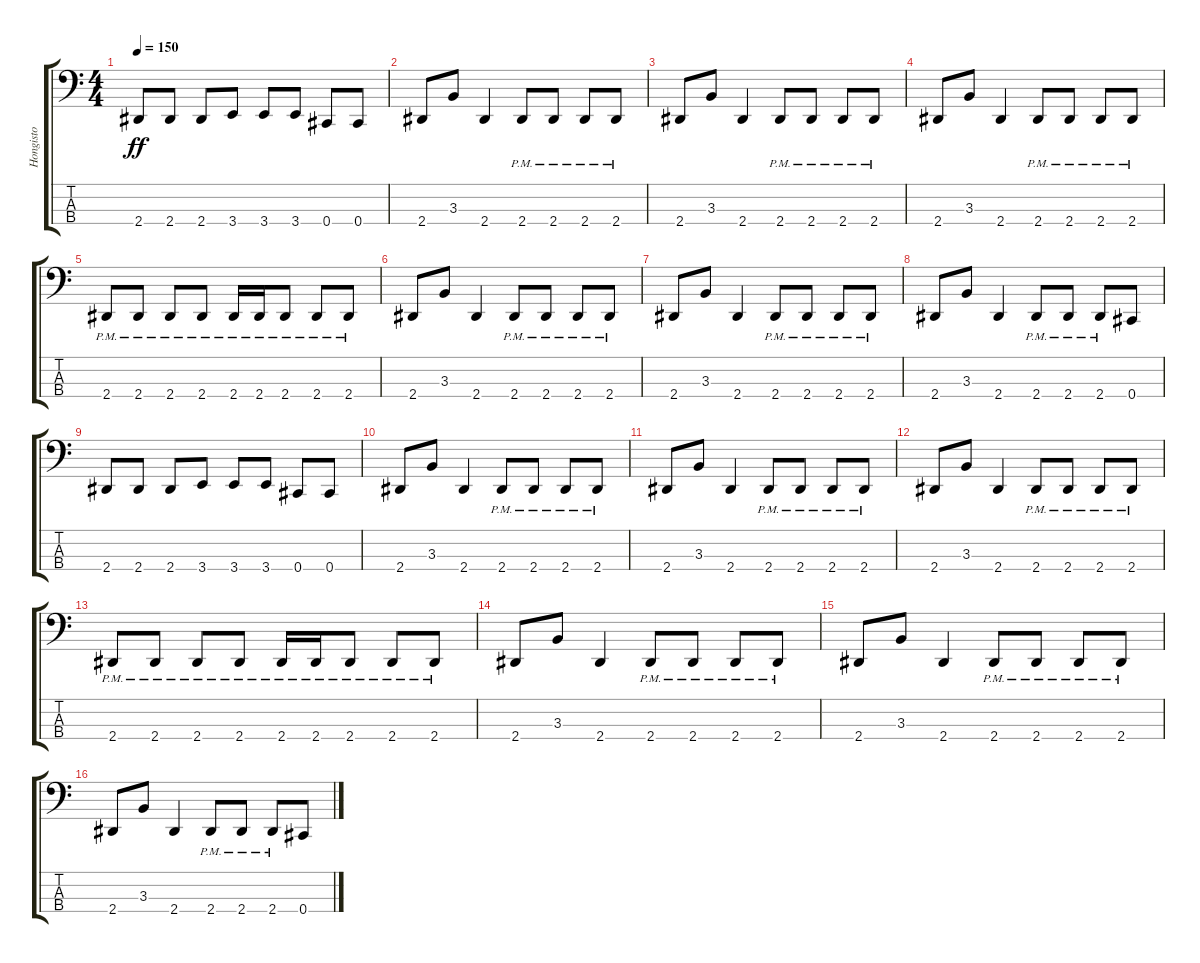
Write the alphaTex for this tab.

\track ("Hongisto" "Hongisto") {instrument electricbassfinger}
\staff {score tabs}
\tuning (Gb2 Db2 Ab1 Db1) {hide}
\ts (4 4)
\tempo 150
\clef f4
\ks c
2.4.8{dy ff} 2.4.8 2.4.8 3.4.8 3.4.8 3.4.8 0.4.8 0.4.8 |
2.4.8 3.3.8 2.4.4 2.4{pm}.8 2.4{pm}.8 2.4{pm}.8 2.4{pm}.8 |
2.4.8 3.3.8 2.4.4 2.4{pm}.8 2.4{pm}.8 2.4{pm}.8 2.4{pm}.8 |
2.4.8 3.3.8 2.4.4 2.4{pm}.8 2.4{pm}.8 2.4{pm}.8 2.4{pm}.8 |
2.4{pm}.8 2.4{pm}.8 2.4{pm}.8 2.4{pm}.8 2.4{pm}.16 2.4{pm}.16 2.4{pm}.8 2.4{pm}.8 2.4{pm}.8 |
2.4.8 3.3.8 2.4.4 2.4{pm}.8 2.4{pm}.8 2.4{pm}.8 2.4{pm}.8 |
2.4.8 3.3.8 2.4.4 2.4{pm}.8 2.4{pm}.8 2.4{pm}.8 2.4{pm}.8 |
2.4.8 3.3.8 2.4.4 2.4{pm}.8 2.4{pm}.8 2.4{pm}.8 0.4.8 |
2.4.8 2.4.8 2.4.8 3.4.8 3.4.8 3.4.8 0.4.8 0.4.8 |
2.4.8 3.3.8 2.4.4 2.4{pm}.8 2.4{pm}.8 2.4{pm}.8 2.4{pm}.8 |
2.4.8 3.3.8 2.4.4 2.4{pm}.8 2.4{pm}.8 2.4{pm}.8 2.4{pm}.8 |
2.4.8 3.3.8 2.4.4 2.4{pm}.8 2.4{pm}.8 2.4{pm}.8 2.4{pm}.8 |
2.4{pm}.8 2.4{pm}.8 2.4{pm}.8 2.4{pm}.8 2.4{pm}.16 2.4{pm}.16 2.4{pm}.8 2.4{pm}.8 2.4{pm}.8 |
2.4.8 3.3.8 2.4.4 2.4{pm}.8 2.4{pm}.8 2.4{pm}.8 2.4{pm}.8 |
2.4.8 3.3.8 2.4.4 2.4{pm}.8 2.4{pm}.8 2.4{pm}.8 2.4{pm}.8 |
2.4.8 3.3.8 2.4.4 2.4{pm}.8 2.4{pm}.8 2.4{pm}.8 0.4.8
